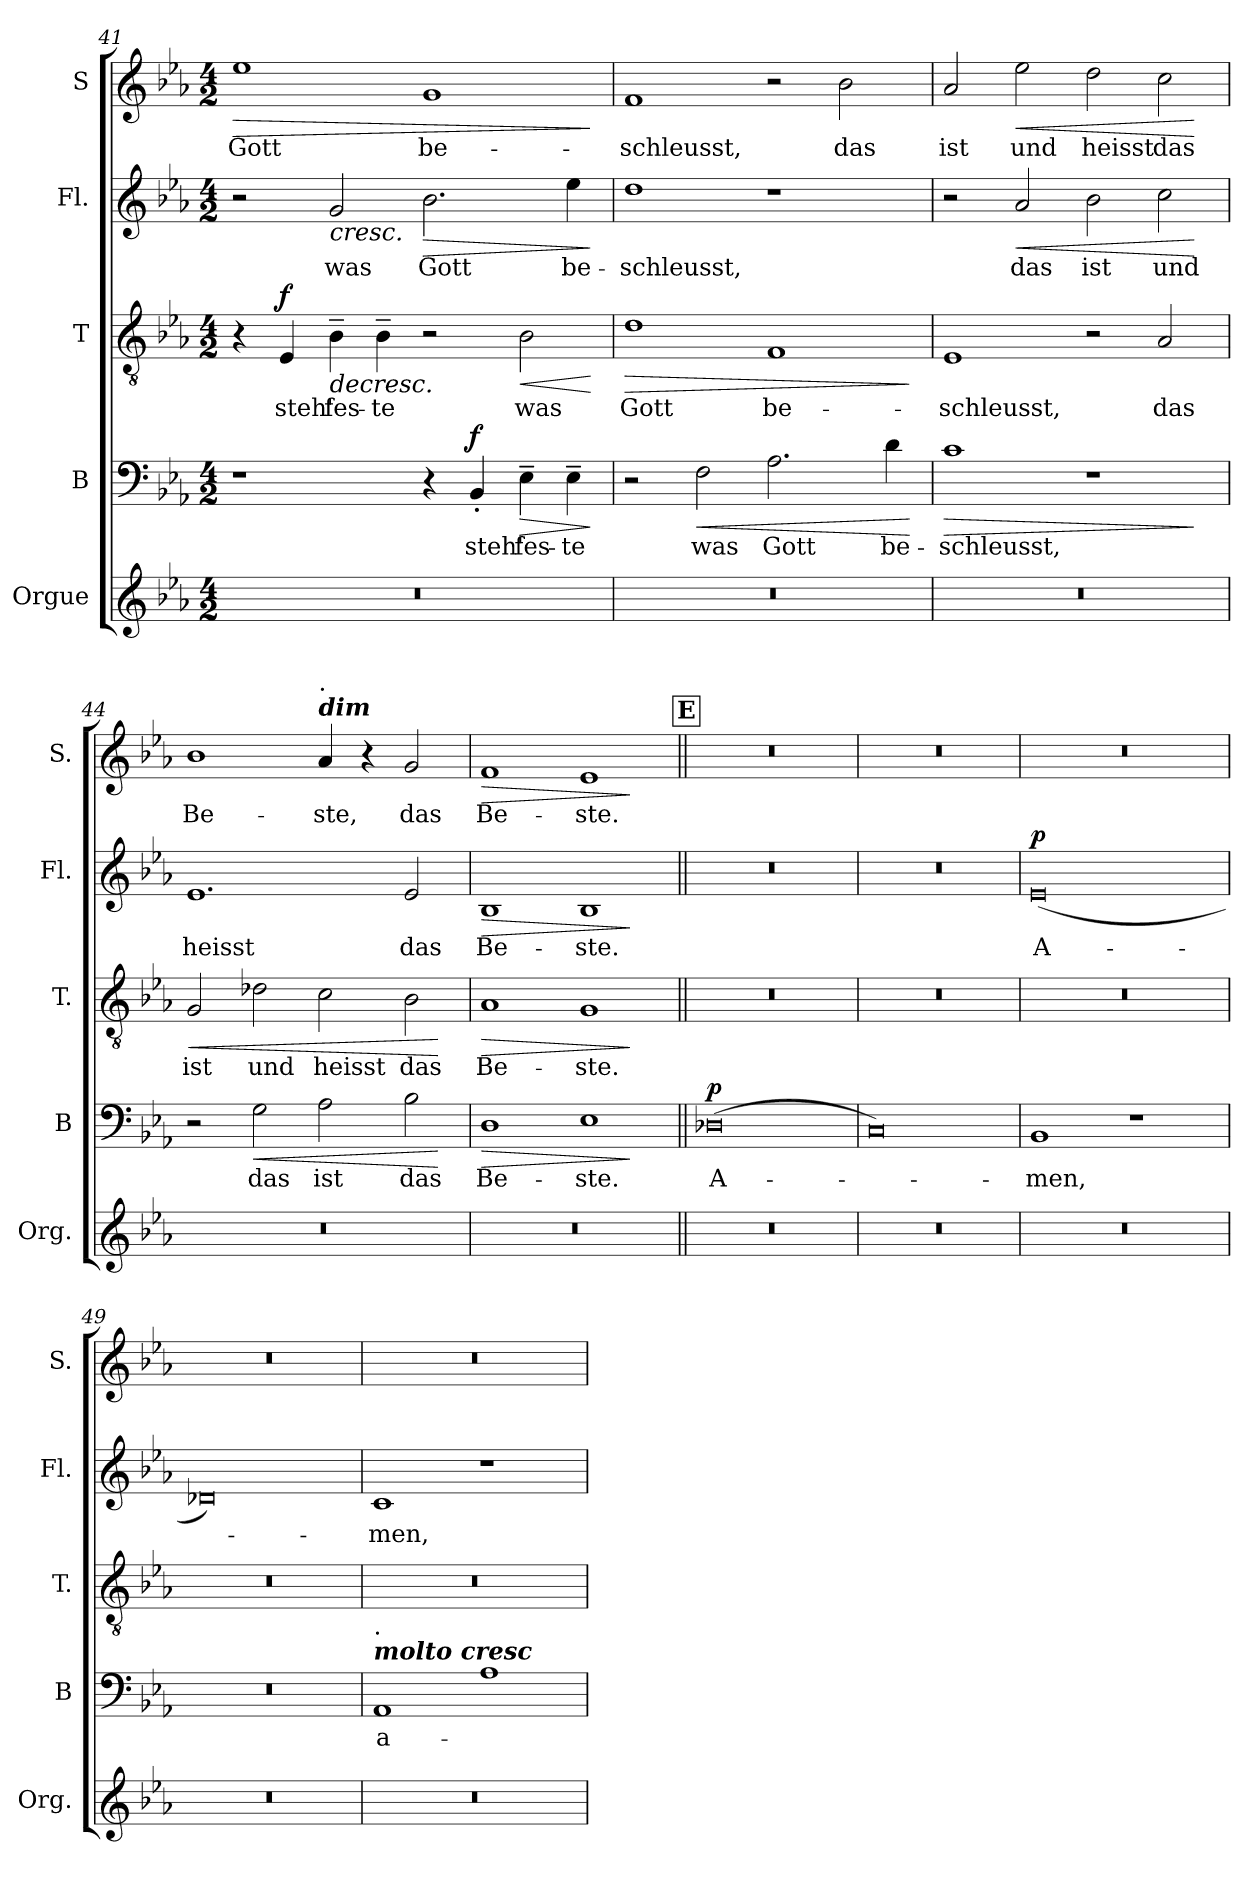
**kern	**kern	**text	**dynam	**kern	**text	**dynam	**kern	**text	**dynam	**kern	**text	**dynam
*part5	*part4	*part4	*part4	*part3	*part3	*part3	*part2	*part2	*part2	*part1	*part1	*part1
*staff5	*staff4	*staff4	*staff4	*staff3	*staff3	*staff3	*staff2	*staff2	*staff2	*staff1	*staff1	*staff1
*I"Orgue	*I"B	*	*	*I"T	*	*	*I"Fl.	*	*	*I"S	*	*
*I'Org.	*I'B	*	*	*I'T.	*	*	*I'Fl.	*	*	*I'S.	*	*
!!LO:PB:g=z
*clefG2	*clefF4	*	*	*clefGv2	*	*	*clefG2	*	*	*clefG2	*	*
*k[b-e-a-]	*k[b-e-a-]	*	*	*k[b-e-a-]	*	*	*k[b-e-a-]	*	*	*k[b-e-a-]	*	*
*M4/2	*M4/2	*	*	*M4/2	*	*	*M4/2	*	*	*M4/2	*	*
=41	=41	=41	=41	=41	=41	=41	=41	=41	=41	=41	=41	=41
!	!	!	!	!	!	!	!	!	!	!	!LO:LY:b	!LO:HP:b
0r	1r	.	.	4r	.	.	2r	.	.	1ee-	Gott	>
!	!	!	!	!	!LO:LY:b	!LO:DY:a	!	!	!	!	!	!
.	.	.	.	4E-/	steh'	f	.	.	.	.	.	.
!	!	!	!	!	!LO:LY:b	!LO:HP:b	!	!LO:LY:b	!LO:HP:b	!	!	!
.	.	.	.	4B-~\	fes-	>	2g/	was	<	.	.	.
!	!	!	!	!	!LO:LY:b	!	!	!	!	!	!	!
.	.	.	.	4B-~\	-te	.	.	.	.	.	.	.
!	!	!	!	!	!	!	!	!LO:LY:b	!LO:HP:b	!	!LO:LY:b	!
.	4r	.	.	2r	.	.	2.b-\	Gott	>	1g	be-	.
!	!	!LO:LY:b	!LO:DY:a	!	!	!	!	!	!	!	!	!
.	4BB-'/	steh'	f	.	.	.	.	.	.	.	.	.
!	!	!LO:LY:b	!LO:HP:b	!	!LO:LY:b	!LO:HP:b	!	!	!	!	!	!
.	4E-~\	fes-	>	2B-\	was	<	.	.	.	.	.	.
!	!	!LO:LY:b	!	!	!	!	!	!LO:LY:b	!	!	!	!
.	4E-~\	-te	.	.	.	.	4ee-\	be-	.	.	.	.
.	.	.	]	.	.	] [	.	.	[ ]	.	.	]
=42	=42	=42	=42	=42	=42	=42	=42	=42	=42	=42	=42	=42
!	!	!	!	!	!LO:LY:b	!LO:HP:b	!	!LO:LY:b	!	!	!LO:LY:b	!
0r	2r	.	.	1d	Gott	>	1dd	-schleusst,	.	1f	-schleusst,	.
!	!	!LO:LY:b	!LO:HP:b	!	!	!	!	!	!	!	!	!
.	2F\	was	<	.	.	.	.	.	.	.	.	.
!	!	!LO:LY:b	!	!	!LO:LY:b	!	!	!	!	!	!	!
.	2.A-\	Gott	.	1F	be-	.	1r	.	.	2r	.	.
!	!	!	!	!	!	!	!	!	!	!	!LO:LY:b	!
.	.	.	.	.	.	.	.	.	.	2b-\	das	.
!	!	!LO:LY:b	!	!	!	!	!	!	!	!	!	!
.	4d\	be-	.	.	.	.	.	.	.	.	.	.
.	.	.	[	.	.	]	.	.	.	.	.	.
=43	=43	=43	=43	=43	=43	=43	=43	=43	=43	=43	=43	=43
!	!	!LO:LY:b	!LO:HP:b	!	!LO:LY:b	!	!	!	!	!	!LO:LY:b	!
0r	1c	-schleusst,	>	1E-	-schleusst,	.	2r	.	.	2a-/	ist	.
!	!	!	!	!	!	!	!	!LO:LY:b	!LO:HP:b	!	!LO:LY:b	!LO:HP:b
.	.	.	.	.	.	.	2a-/	das	<	2ee-\	und	<
!	!	!	!	!	!	!	!	!LO:LY:b	!	!	!LO:LY:b	!
.	1r	.	.	2r	.	.	2b-\	ist	.	2dd\	heisst	.
!	!	!	!	!	!LO:LY:b	!	!	!LO:LY:b	!	!	!LO:LY:b	!
.	.	.	.	2A-/	das	.	2cc\	und	.	2cc\	das	.
.	.	.	]	.	.	.	.	.	[	.	.	[
=44	=44	=44	=44	=44	=44	=44	=44	=44	=44	=44	=44	=44
!	!	!	!	!	!LO:LY:b	!LO:HP:b	!	!LO:LY:b	!	!	!LO:LY:b	!
0r	2r	.	.	2G/	ist	<	1.e-	heisst	.	1b-	Be-	.
!	!	!LO:LY:b	!LO:HP:b	!	!LO:LY:b	!	!	!	!	!	!	!
.	2G\	das	<	2d-X\	und	.	.	.	.	.	.	.
!	!	!	!	!	!	!	!	!	!	!LO:TX:Bi:t=dim	!	!
!	!	!	!	!	!	!	!	!	!	!LO:TX:t=.	!	!
!	!	!LO:LY:b	!	!	!LO:LY:b	!	!	!	!	!	!LO:LY:b	!
.	2A-\	ist	.	2c\	heisst	.	.	.	.	4a-/	-ste,	.
.	.	.	.	.	.	.	.	.	.	4r	.	.
!	!	!LO:LY:b	!	!	!LO:LY:b	!	!	!LO:LY:b	!	!	!LO:LY:b	!
.	2B-\	das	.	2B-\	das	.	2e-/	das	.	2g/	das	.
.	.	.	[	.	.	[	.	.	.	.	.	.
!!LO:LB:g=z
=45	=45	=45	=45	=45	=45	=45	=45	=45	=45	=45	=45	=45
!	!	!LO:LY:b	!LO:HP:b	!	!LO:LY:b	!LO:HP:b	!	!LO:LY:b	!LO:HP:b	!	!LO:LY:b	!LO:HP:b
0r	1D	Be-	>	1A-	Be-	>	1B-	Be-	>	1f	Be-	>
!	!	!LO:LY:b	!	!	!LO:LY:b	!	!	!LO:LY:b	!	!	!LO:LY:b	!
.	1E-	-ste.	.	1G	-ste.	.	1B-	-ste.	.	1e-	-ste.	.
.	.	.	]	.	.	]	.	.	]	.	.	]
!!LO:REH:place=s1:a:B:fs=18:t=E
=46||	=46||	=46||	=46||	=46||	=46||	=46||	=46||	=46||	=46||	=46||	=46||	=46||
!	!	!LO:LY:b	!LO:DY:a	!	!	!	!	!	!	!	!	!
0r	(>0D-X	A-	p	0r	.	.	0r	.	.	0r	.	.
=47	=47	=47	=47	=47	=47	=47	=47	=47	=47	=47	=47	=47
0r	0C)	.	.	0r	.	.	0r	.	.	0r	.	.
=48	=48	=48	=48	=48	=48	=48	=48	=48	=48	=48	=48	=48
!	!	!LO:LY:b	!	!	!	!	!	!LO:LY:b	!LO:DY:a	!	!	!
0r	1BB-	-men,	.	0r	.	.	(<0e-	A-	p	0r	.	.
.	1r	.	.	.	.	.	.	.	.	.	.	.
!!LO:LB:g=z
=49	=49	=49	=49	=49	=49	=49	=49	=49	=49	=49	=49	=49
0r	0r	.	.	0r	.	.	0d-X)	.	.	0r	.	.
=50	=50	=50	=50	=50	=50	=50	=50	=50	=50	=50	=50	=50
!	!LO:TX:a:Bi:t=molto cresc	!	!	!	!	!	!	!	!	!	!	!
!	!LO:TX:a:t=.	!	!	!	!	!	!	!	!	!	!	!
!	!	!LO:LY:b	!	!	!	!	!	!LO:LY:b	!	!	!	!
0r	1AA-	a-	.	0r	.	.	1c	-men,	.	0r	.	.
.	1A-	.	.	.	.	.	1r	.	.	.	.	.
=	=	=	=	=	=	=	=	=	=	=	=	=
*-	*-	*-	*-	*-	*-	*-	*-	*-	*-	*-	*-	*-
